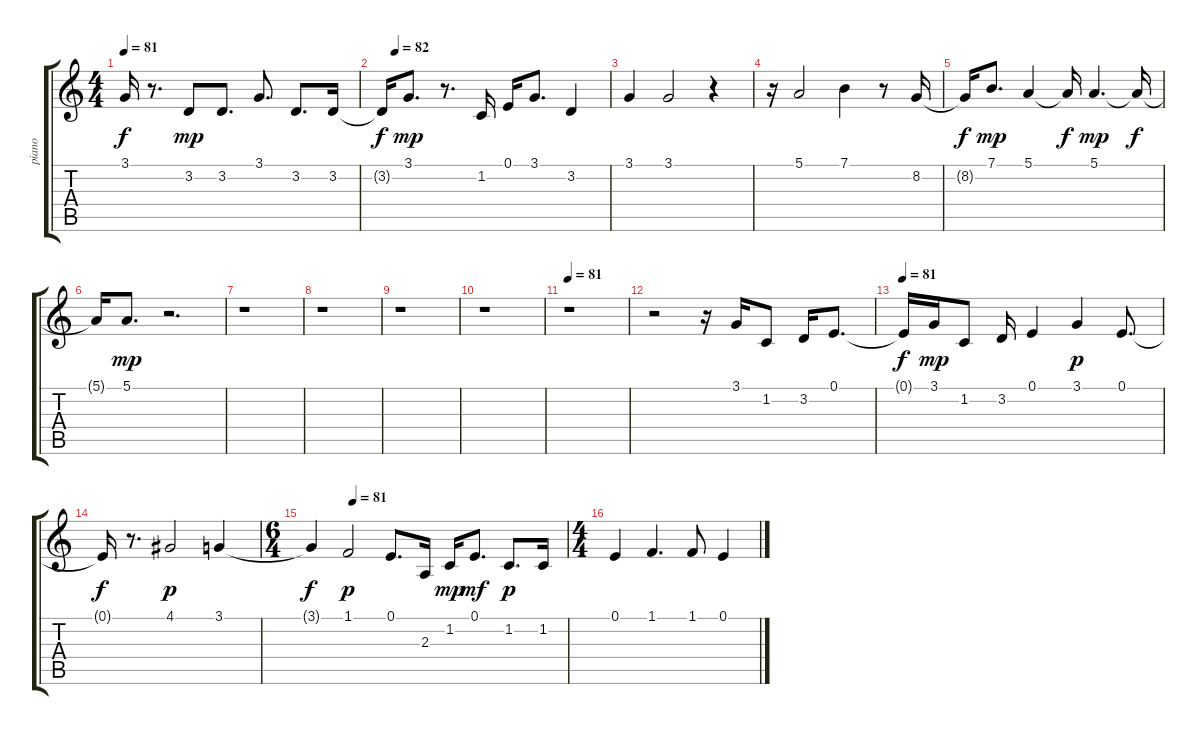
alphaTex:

\track ("piano" "piano") {instrument electricpiano1}
\staff {score tabs}
\tuning (E4 B3 G3 D3 A2 E2) {hide}
\ts (4 4)
\tempo 81
\clef g2
\ks c
3.1{t}.16{dy f} r.8{d} 3.2.8{dy mp} 3.2.8{d} 3.1.8{d} 3.2.8{d} 3.2.16 |
\tempo (82 0.0625)
3.2{t}.16{dy f} 3.1.8{d dy mp} r.8{d} 1.2.16 0.1.16 3.1.8{d} 3.2.4 |
3.1.4 3.1.2 r.4 |
r.16 5.1.2 7.1.4 r.8 8.2.16 |
8.2{t}.16{dy f} 7.1.8{d dy mp} 5.1.4 5.1{t}.16{dy f} 5.1.4{d dy mp} 5.1{t}.16{dy f} |
5.1{t}.16 5.1.8{d dy mp} r.2{d} |
r.1 |
r.1 |
r.1 |
r.1 |
\tempo 81
r.1 |
r.2 r.16 3.1.16 1.2.8 3.2.16 0.1.8{d} |
\tempo 81
0.1{t}.16{dy f} 3.1.16{dy mp} 1.2.8 3.2.16 0.1.4 3.1.4{dy p} 0.1.8{d} |
0.1{t}.16{dy f} r.8{d} 4.1.2{dy p} 3.1.4 |
\ts (6 4)
\tempo (81 0.16666666666666666)
3.1{t}.4{dy f} 1.1.2{dy p} 0.1.8{d} 2.3.16 1.2.16{dy mp} 0.1.8{d dy mf} 1.2.8{d dy p} 1.2.16 |
\ts (4 4)
0.1.4 1.1.4{d} 1.1.8 0.1.4
